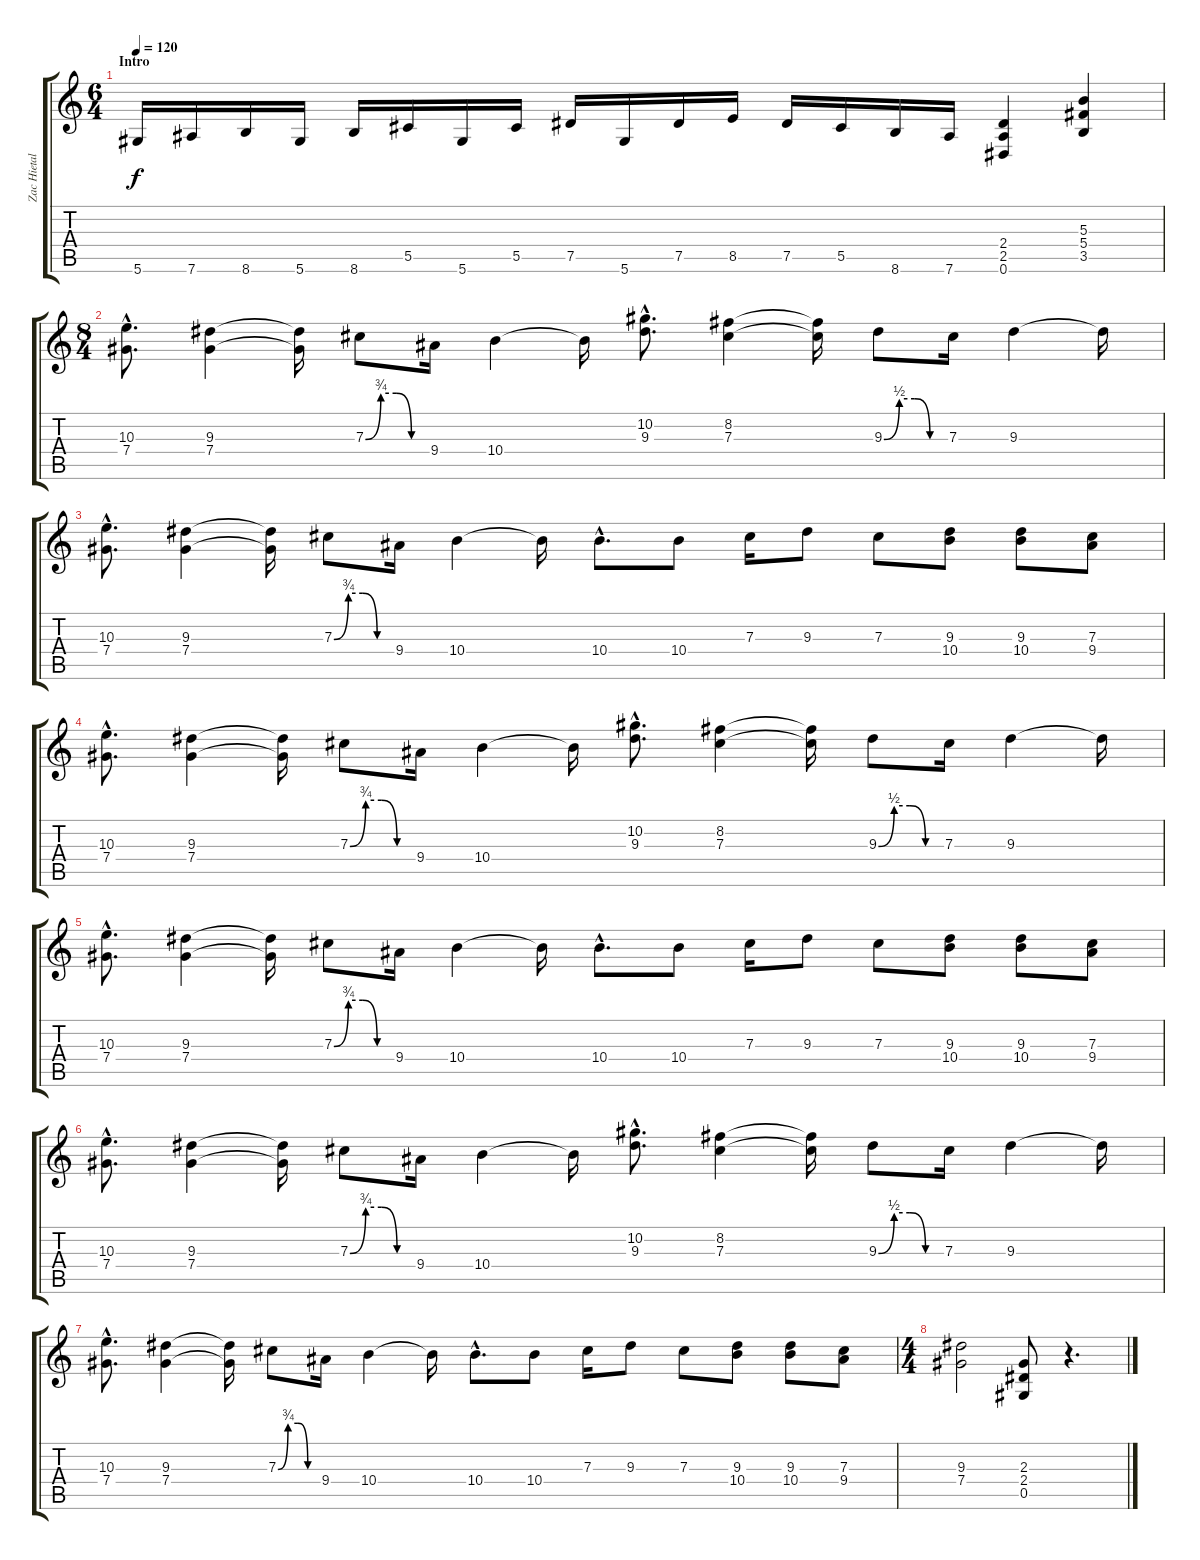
\track ("Zac Hietala" "Zac Hietal") {instrument distortionguitar}
\staff {score tabs}
\tuning (Eb4 Bb3 Gb3 Db3 Ab2 Eb2) {hide}
\ts (6 4)
\section ("" "Intro")
\tempo 120
\clef g2
\ks c
5.6.16{dy f instrument distortionguitar} 7.6.16 8.6.16 5.6.16 8.6.16 5.5.16 5.6.16 5.5.16 7.5.16 5.6.16 7.5.16 8.5.16 7.5.16 5.5.16 8.6.16 7.6.16 (2.4 2.5 0.6).4 (5.3 5.4 3.5).4 |
\ts (8 4)
(10.3{hac} 7.4{hac}).8{d} (9.3 7.4).4 (9.3{t} 7.4{t}).16 7.3{be (custom 0 0 15 3 30 3 45 0 60 0)}.8 9.4.16 10.4.4 10.4{t}.16 (10.2{hac} 9.3{hac}).8{d} (8.2 7.3).4 (8.2{t} 7.3{t}).16 9.3{be (custom 0 0 15 2 30 2 45 0 60 0)}.8 7.3.16 9.3.4 9.3{t}.16 |
(10.3{hac} 7.4{hac}).8{d} (9.3 7.4).4 (9.3{t} 7.4{t}).16 7.3{be (custom 0 0 15 3 30 3 45 0 60 0)}.8 9.4.16 10.4.4 10.4{t}.16 10.4{hac}.8{d} 10.4.8 7.3.16 9.3.8 7.3.8 (9.3 10.4).8 (9.3 10.4).8 (7.3 9.4).8 |
(10.3{hac} 7.4{hac}).8{d} (9.3 7.4).4 (9.3{t} 7.4{t}).16 7.3{be (custom 0 0 15 3 30 3 45 0 60 0)}.8 9.4.16 10.4.4 10.4{t}.16 (10.2{hac} 9.3{hac}).8{d} (8.2 7.3).4 (8.2{t} 7.3{t}).16 9.3{be (custom 0 0 15 2 30 2 45 0 60 0)}.8 7.3.16 9.3.4 9.3{t}.16 |
(10.3{hac} 7.4{hac}).8{d} (9.3 7.4).4 (9.3{t} 7.4{t}).16 7.3{be (custom 0 0 15 3 30 3 45 0 60 0)}.8 9.4.16 10.4.4 10.4{t}.16 10.4{hac}.8{d} 10.4.8 7.3.16 9.3.8 7.3.8 (9.3 10.4).8 (9.3 10.4).8 (7.3 9.4).8 |
(10.3{hac} 7.4{hac}).8{d} (9.3 7.4).4 (9.3{t} 7.4{t}).16 7.3{be (custom 0 0 15 3 30 3 45 0 60 0)}.8 9.4.16 10.4.4 10.4{t}.16 (10.2{hac} 9.3{hac}).8{d} (8.2 7.3).4 (8.2{t} 7.3{t}).16 9.3{be (custom 0 0 15 2 30 2 45 0 60 0)}.8 7.3.16 9.3.4 9.3{t}.16 |
(10.3{hac} 7.4{hac}).8{d} (9.3 7.4).4 (9.3{t} 7.4{t}).16 7.3{be (custom 0 0 15 3 30 3 45 0 60 0)}.8 9.4.16 10.4.4 10.4{t}.16 10.4{hac}.8{d} 10.4.8 7.3.16 9.3.8 7.3.8 (9.3 10.4).8 (9.3 10.4).8 (7.3 9.4).8 |
\ts (4 4)
(9.3 7.4).2 (2.3 2.4 0.5).8 r.4{d}
